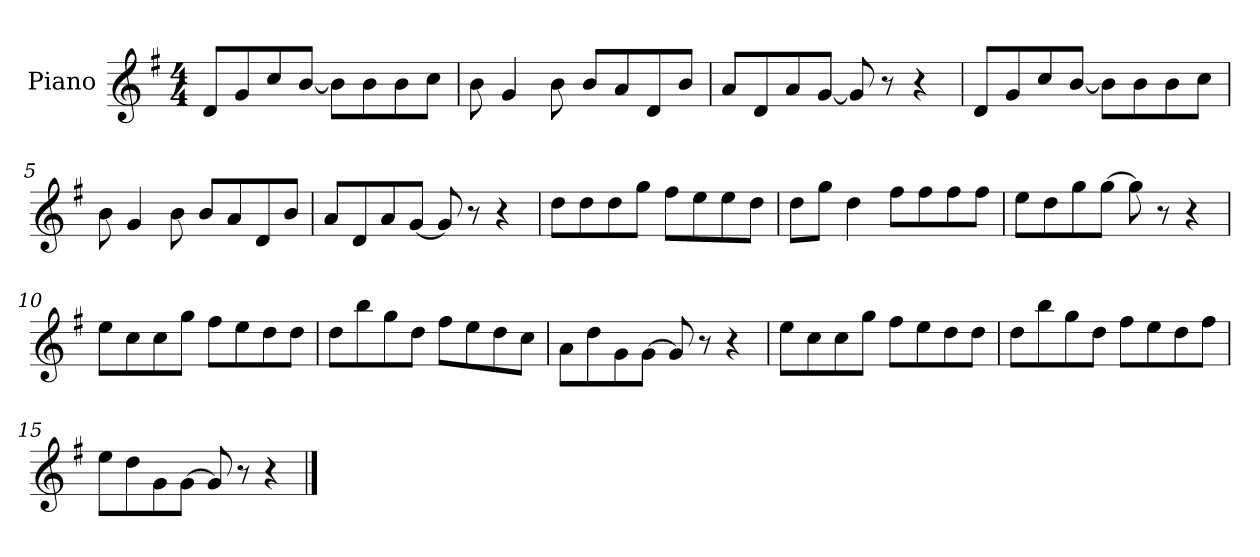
**kern
*part1
*staff1
*I"Piano
*I'P-no
*clefG2
*k[f#]
*M4/4
*MM90
=1
8d/L
8g/
8cc/
[8b/J
8b\L]
8b\
8b\
8cc\J
=2
8b\
4g/
8b\
8b/L
8a/
8d/
8b/J
=3
8a/L
8d/
8a/
[8g/J
8g/]
8r
4r
=4
8d/L
8g/
8cc/
[8b/J
8b\L]
8b\
8b\
8cc\J
=5
8b\
4g/
8b\
8b/L
8a/
8d/
8b/J
!!LO:LB:g=z
=6
8a/L
8d/
8a/
[8g/J
8g/]
8r
4r
=7
8dd\L
8dd\
8dd\
8gg\J
8ff#\L
8ee\
8ee\
8dd\J
=8
8dd\L
8gg\J
4dd\
8ff#\L
8ff#\
8ff#\
8ff#\J
=9
8ee\L
8dd\
8gg\
[8gg\J
8gg\]
8r
4r
=10
8ee\L
8cc\
8cc\
8gg\J
8ff#\L
8ee\
8dd\
8dd\J
!!LO:LB:g=z
=11
8dd\L
8bb\
8gg\
8dd\J
8ff#\L
8ee\
8dd\
8cc\J
=12
8a\L
8dd\
8g\
[8g\J
8g/]
8r
4r
=13
8ee\L
8cc\
8cc\
8gg\J
8ff#\L
8ee\
8dd\
8dd\J
=14
8dd\L
8bb\
8gg\
8dd\J
8ff#\L
8ee\
8dd\
8ff#\J
=15
8ee\L
8dd\
8g\
[8g\J
8g/]
8r
4r
==
*-
